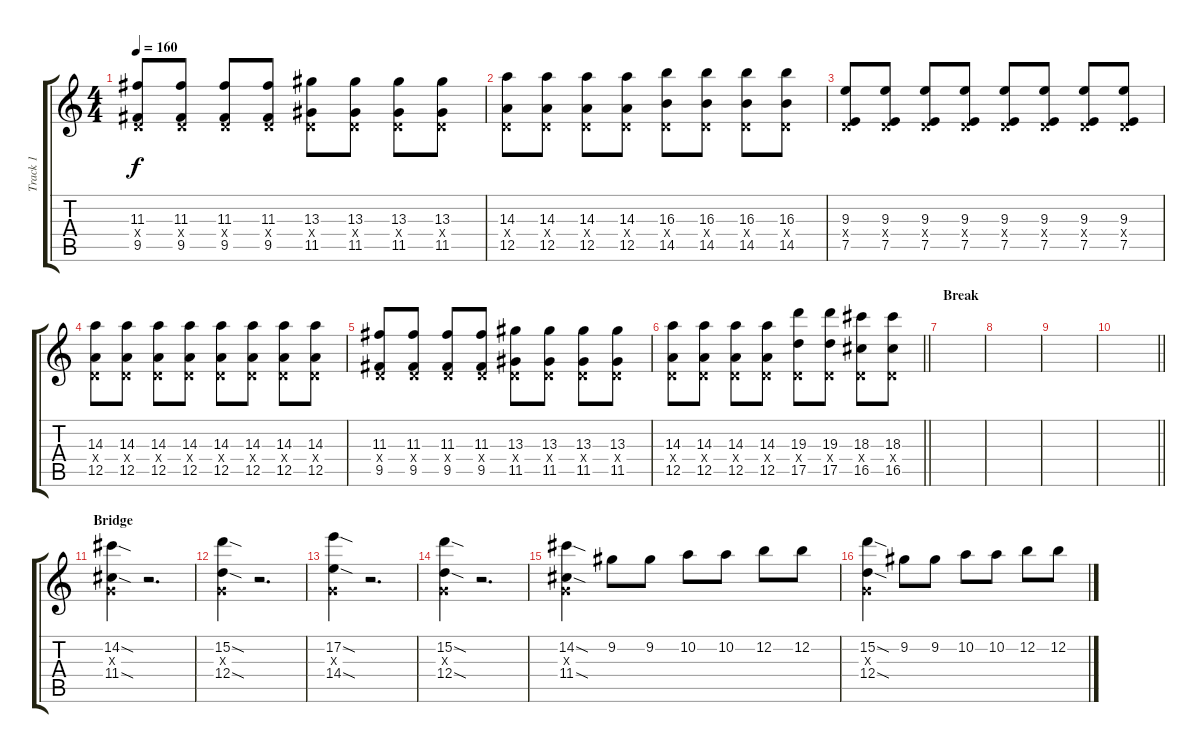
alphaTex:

\track ("Track 1" "Track 1") {instrument overdrivenguitar}
\staff {score tabs}
\tuning (E4 B3 G3 D3 A2 E2) {hide}
\ts (4 4)
\tempo 160
\clef g2
\ks c
(11.3 0.4{x} 9.5).8{dy f} (11.3 0.4{x} 9.5).8 (11.3 0.4{x} 9.5).8 (11.3 0.4{x} 9.5).8 (13.3 0.4{x} 11.5).8 (13.3 0.4{x} 11.5).8 (13.3 0.4{x} 11.5).8 (13.3 0.4{x} 11.5).8 |
(14.3 0.4{x} 12.5).8 (14.3 0.4{x} 12.5).8 (14.3 0.4{x} 12.5).8 (14.3 0.4{x} 12.5).8 (16.3 0.4{x} 14.5).8 (16.3 0.4{x} 14.5).8 (16.3 0.4{x} 14.5).8 (16.3 0.4{x} 14.5).8 |
(9.3 0.4{x} 7.5).8 (9.3 0.4{x} 7.5).8 (9.3 0.4{x} 7.5).8 (9.3 0.4{x} 7.5).8 (9.3 0.4{x} 7.5).8 (9.3 0.4{x} 7.5).8 (9.3 0.4{x} 7.5).8 (9.3 0.4{x} 7.5).8 |
(14.3 0.4{x} 12.5).8 (14.3 0.4{x} 12.5).8 (14.3 0.4{x} 12.5).8 (14.3 0.4{x} 12.5).8 (14.3 0.4{x} 12.5).8 (14.3 0.4{x} 12.5).8 (14.3 0.4{x} 12.5).8 (14.3 0.4{x} 12.5).8 |
(11.3 0.4{x} 9.5).8 (11.3 0.4{x} 9.5).8 (11.3 0.4{x} 9.5).8 (11.3 0.4{x} 9.5).8 (13.3 0.4{x} 11.5).8 (13.3 0.4{x} 11.5).8 (13.3 0.4{x} 11.5).8 (13.3 0.4{x} 11.5).8 |
\barLineRight lightlight
(14.3 0.4{x} 12.5).8 (14.3 0.4{x} 12.5).8 (14.3 0.4{x} 12.5).8 (14.3 0.4{x} 12.5).8 (19.3 0.4{x} 17.5).8 (19.3 0.4{x} 17.5).8 (18.3 0.4{x} 16.5).8 (18.3 0.4{x} 16.5).8 |
\section ("" "Break")
|
|
|
\barLineRight lightlight
|
\section ("" "Bridge")
(14.2{sod} 0.3{x} 11.4{sod}).4{balance 0} r.2{d} |
(15.2{sod} 0.3{x} 12.4{sod}).4 r.2{d} |
(17.2{sod} 0.3{x} 14.4{sod}).4 r.2{d} |
(15.2{sod} 0.3{x} 12.4{sod}).4 r.2{d} |
(14.2{sod} 0.3{x} 11.4{sod}).4 9.2.8 9.2.8 10.2.8 10.2.8 12.2.8 12.2.8 |
(15.2{sod} 0.3{x} 12.4{sod}).4 9.2.8 9.2.8 10.2.8 10.2.8 12.2.8 12.2.8
